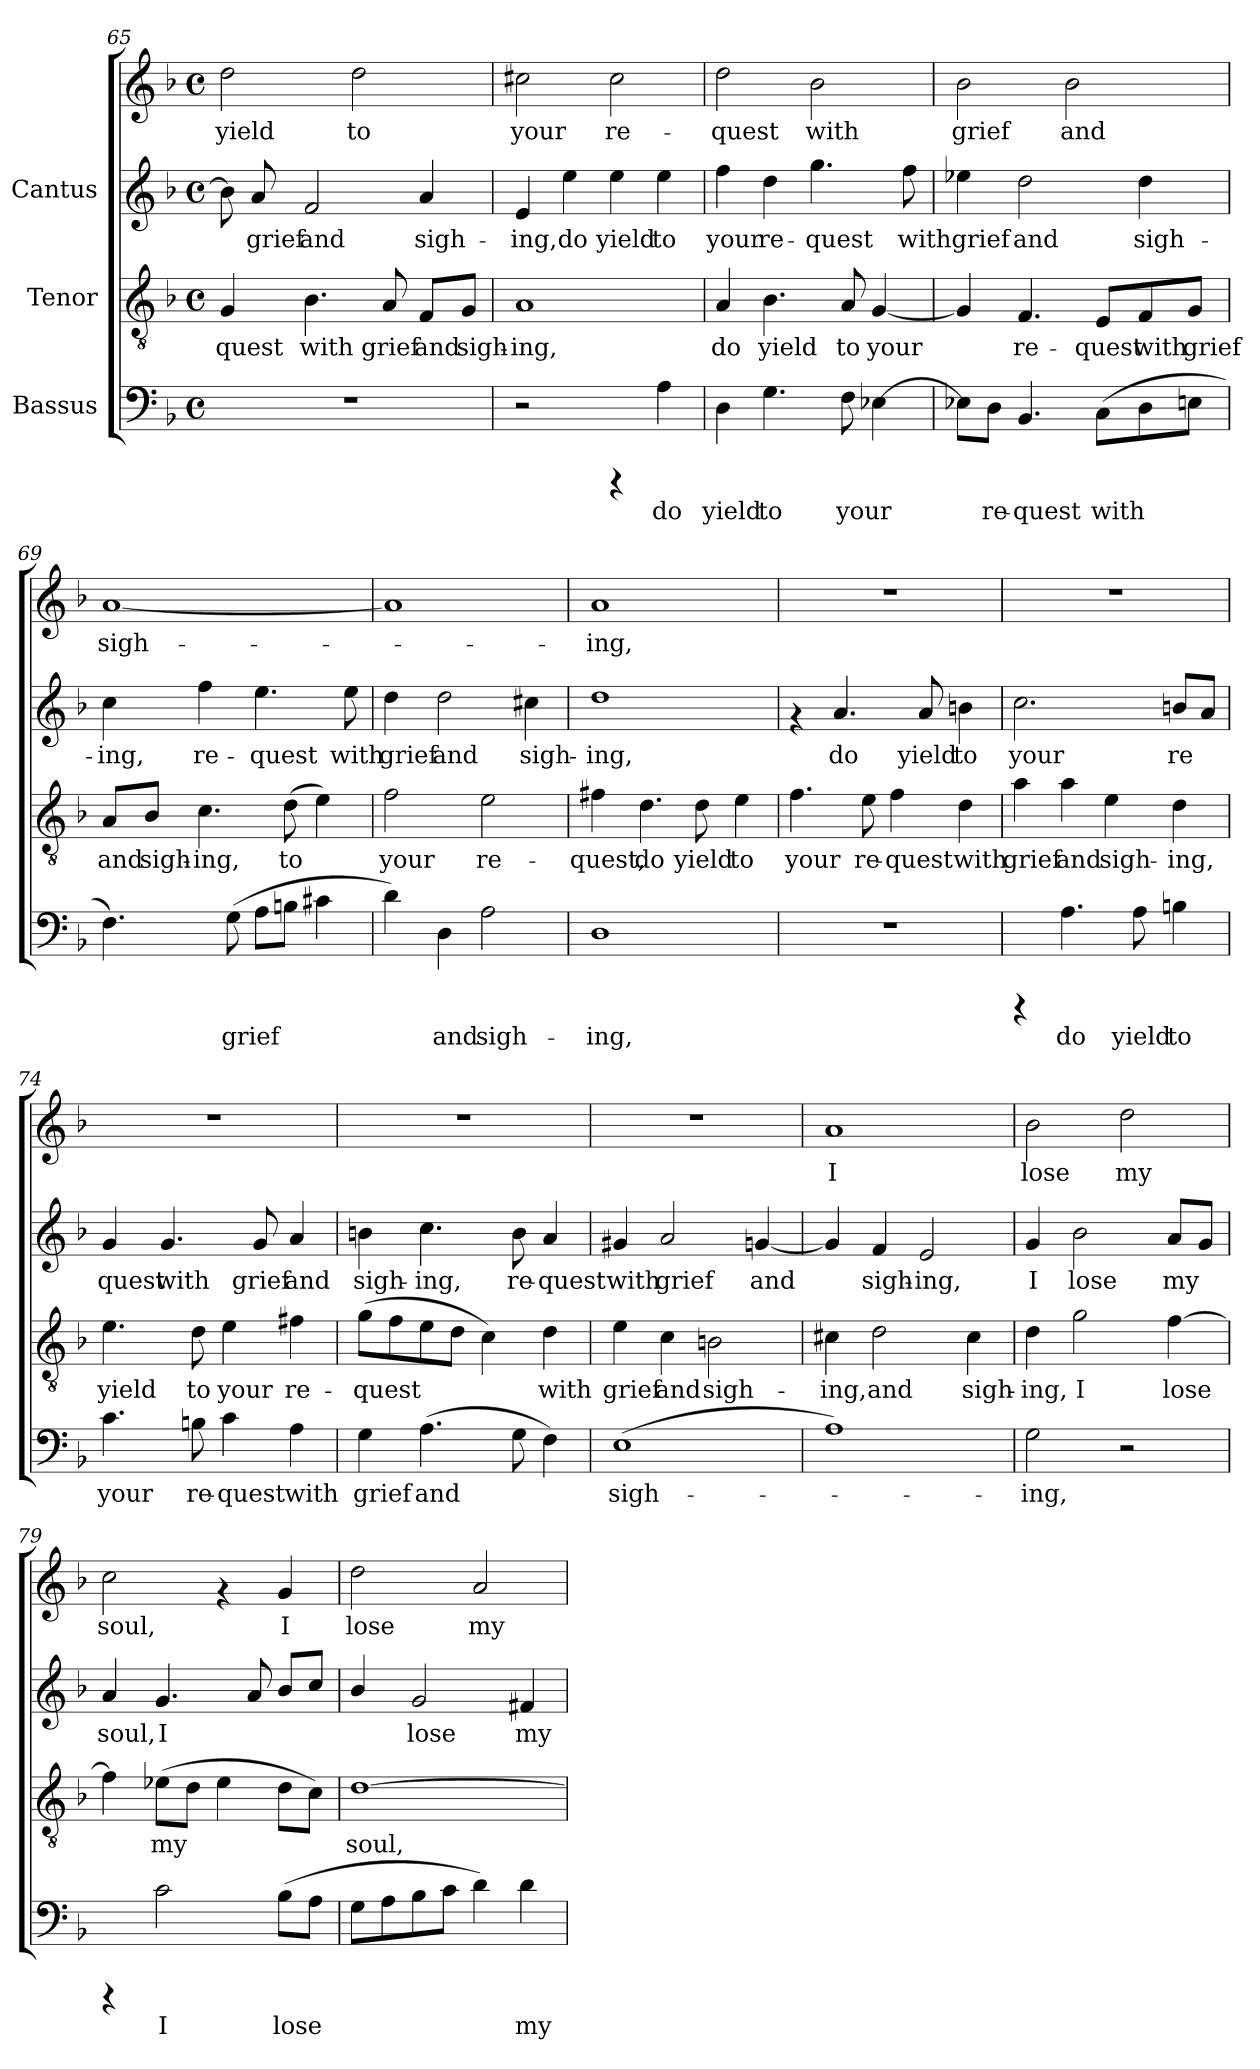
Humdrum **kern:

**kern	**text	**kern	**text	**kern	**text	**kern	**text
*part3	*part3	*part2	*part2	*part1	*part1	*part1	*part1
*staff4	*staff4	*staff3	*staff3	*staff2	*staff2	*staff1	*staff1
*I"Bassus	*	*I"Tenor	*	*I"Cantus	*	*	*
*clefF4	*	*clefGv2	*	*clefG2	*	*clefG2	*
*k[b-]	*	*k[b-]	*	*k[b-]	*	*k[b-]	*
*F:	*	*F:	*	*F:	*	*F:	*
*M4/4	*	*M4/4	*	*M4/4	*	*M4/4	*
*met(c)	*	*met(c)	*	*met(c)	*	*met(c)	*
=65	=65	=65	=65	=65	=65	=65	=65
!	!	!	!LO:LY:b:cj	!	!LO:LY:b:cj	!	!LO:LY:b:cj
1r	.	4G/	-quest	8b-\]	.	2dd\	yield
!	!	!	!	!	!LO:LY:b:cj	!	!
.	.	.	.	8a/	grief	.	.
!	!	!	!LO:LY:b:cj	!	!LO:LY:b:cj	!	!
.	.	4.B-\	with	2f/	and	.	.
!	!	!	!	!	!	!	!LO:LY:b:cj
.	.	.	.	.	.	2dd\	to
!	!	!	!LO:LY:b:cj	!	!	!	!
.	.	8A/	grief	.	.	.	.
!	!	!	!LO:LY:b:cj	!	!LO:LY:b:cj	!	!
.	.	8F/L	and	4a/	sigh-	.	.
!	!	!	!LO:LY:b:cj	!	!	!	!
.	.	8G/J	sigh-	.	.	.	.
!!LO:PB:g=z
=66	=66	=66	=66	=66	=66	=66	=66
!	!	!	!LO:LY:b:cj	!	!LO:LY:b:cj	!	!LO:LY:b:cj
2r	.	1A	-ing,	4e/	-ing,	2cc#X\	-your
!	!	!	!	!	!LO:LY:b:cj	!	!
.	.	.	.	4ee\	do	.	.
!	!	!	!	!	!LO:LY:b:cj	!	!LO:LY:b:cj
4rCCC	.	.	.	4ee\	yield	2cc#\	re-
!	!LO:LY:b:cj	!	!	!	!LO:LY:b:cj	!	!
4A\	do	.	.	4ee\	to	.	.
=67	=67	=67	=67	=67	=67	=67	=67
!	!LO:LY:b:cj	!	!LO:LY:b:cj	!	!LO:LY:b:cj	!	!LO:LY:b:cj
4D\	yield	4A/	do	4ff\	your	2dd\	quest
!	!LO:LY:b:cj	!	!LO:LY:b:cj	!	!LO:LY:b:cj	!	!
4.G\	to	4.B-\	yield	4dd\	re-	.	.
!	!	!	!	!	!LO:LY:b:cj	!	!LO:LY:b:cj
.	.	.	.	4.gg\	-quest	2b-\	with
!	!LO:LY:b:cj	!	!LO:LY:b:cj	!	!	!	!
8F\	your	8A/	to	.	.	.	.
!	!LO:LY:b:cj	!	!LO:LY:b:cj	!	!	!	!
[>4E-X\	.	[<4G/	your	.	.	.	.
!	!	!	!	!	!LO:LY:b:cj	!	!
.	.	.	.	8ff\	with	.	.
=68	=68	=68	=68	=68	=68	=68	=68
!	!LO:LY:b:cj	!	!LO:LY:b:cj	!	!LO:LY:b:cj	!	!LO:LY:b:cj
8E-X\L]	.	4G/]	.	4ee-X\	grief	2b-\	grief
!	!LO:LY:b:cj	!	!	!	!	!	!
8D\J	re-	.	.	.	.	.	.
!	!LO:LY:b:cj	!	!LO:LY:b:cj	!	!LO:LY:b:cj	!	!
4.BB-/	-quest	4.F/	re-	2dd\	and	.	.
!	!	!	!	!	!	!	!LO:LY:b:cj
.	.	.	.	.	.	2b-\	and
!	!LO:LY:b:cj	!	!LO:LY:b:cj	!	!	!	!
(>8C\L	with	8E/L	-quest	.	.	.	.
!	!LO:LY:b:cj	!	!LO:LY:b:cj	!	!LO:LY:b:cj	!	!
8D\	.	8F/	with	4dd\	sigh-	.	.
!	!LO:LY:b:cj	!	!LO:LY:b:cj	!	!	!	!
8En\J	.	8G/J	grief	.	.	.	.
=69	=69	=69	=69	=69	=69	=69	=69
!	!LO:LY:b:cj	!	!LO:LY:b:cj	!	!LO:LY:b:cj	!	!LO:LY:b:cj
4.F\)	.	8A/L	and	4cc\	-ing,	[<1a	-sigh-
!	!	!	!LO:LY:b:cj	!	!	!	!
.	.	8B-/J	sigh-	.	.	.	.
!	!	!	!LO:LY:b:cj	!	!LO:LY:b:cj	!	!
.	.	4.c\	-ing,	4ff\	re-	.	.
!	!LO:LY:b:cj	!	!	!	!	!	!
(>8G\	grief	.	.	.	.	.	.
!	!LO:LY:b:cj	!	!	!	!LO:LY:b:cj	!	!
8A\L	.	.	.	4.ee\	-quest	.	.
!	!LO:LY:b:cj	!	!LO:LY:b:cj	!	!	!	!
8Bn\J	.	(>8d\	to	.	.	.	.
!	!LO:LY:b:cj	!	!LO:LY:b:cj	!	!	!	!
4c#X\	.	4e\)	.	.	.	.	.
!	!	!	!	!	!LO:LY:b:cj	!	!
.	.	.	.	8ee\	with	.	.
!!LO:LB:g=z
=70	=70	=70	=70	=70	=70	=70	=70
!	!LO:LY:b:cj	!	!LO:LY:b:cj	!	!LO:LY:b:cj	!	!
4d\)	.	2f\	your	4dd\	grief	1a]	.
!	!LO:LY:b:cj	!	!	!	!LO:LY:b:cj	!	!
4D\	and	.	.	2dd\	and	.	.
!	!LO:LY:b:cj	!	!LO:LY:b:cj	!	!	!	!
2A\	sigh-	2e\	re-	.	.	.	.
!	!	!	!	!	!LO:LY:b:cj	!	!
.	.	.	.	4cc#X\	sigh-	.	.
=71	=71	=71	=71	=71	=71	=71	=71
!	!LO:LY:b:cj	!	!LO:LY:b:cj	!	!LO:LY:b:cj	!	!LO:LY:b:cj
1D	-ing,	4f#X\	-quest,	1dd	ing,	1a	-ing,
!	!	!	!LO:LY:b:cj	!	!	!	!
.	.	4.d\	do	.	.	.	.
!	!	!	!LO:LY:b:cj	!	!	!	!
.	.	8d\	yield	.	.	.	.
!	!	!	!LO:LY:b:cj	!	!	!	!
.	.	4e\	to	.	.	.	.
=72	=72	=72	=72	=72	=72	=72	=72
!	!	!	!LO:LY:b:cj	!	!	!	!
1r	.	4.f\	your	4rf	.	1r	.
!	!	!	!	!	!LO:LY:b:cj	!	!
.	.	.	.	4.a/	do	.	.
!	!	!	!LO:LY:b:cj	!	!	!	!
.	.	8e\	re-	.	.	.	.
!	!	!	!LO:LY:b:cj	!	!	!	!
.	.	4f\	-quest	.	.	.	.
!	!	!	!	!	!LO:LY:b:cj	!	!
.	.	.	.	8a/	yield	.	.
!	!	!	!LO:LY:b:cj	!	!LO:LY:b:cj	!	!
.	.	4d\	with	4bn\	to	.	.
=73	=73	=73	=73	=73	=73	=73	=73
!	!	!	!LO:LY:b:cj	!	!LO:LY:b:cj	!	!
4rCCC	.	4a\	grief	2.cc\	your	1r	.
!	!LO:LY:b:cj	!	!LO:LY:b:cj	!	!	!	!
4.A\	do	4a\	and	.	.	.	.
!	!	!	!LO:LY:b:cj	!	!	!	!
.	.	4e\	sigh-	.	.	.	.
!	!LO:LY:b:cj	!	!	!	!	!	!
8A\	yield	.	.	.	.	.	.
!	!LO:LY:b:cj	!	!LO:LY:b:cj	!	!LO:LY:b:cj	!	!
4Bn\	to	4d\	-ing,	8bn/L	re-	.	.
!	!	!	!	!	!LO:LY:b:cj	!	!
.	.	.	.	8a/J	--	.	.
!!LO:LB:g=z
=74	=74	=74	=74	=74	=74	=74	=74
!	!LO:LY:b:cj	!	!LO:LY:b:cj	!	!LO:LY:b:cj	!	!
4.c\	your	4.e\	yield	4g/	-quest	1r	.
!	!	!	!	!	!LO:LY:b:cj	!	!
.	.	.	.	4.g/	with	.	.
!	!LO:LY:b:cj	!	!LO:LY:b:cj	!	!	!	!
8Bn\	re-	8d\	to	.	.	.	.
!	!LO:LY:b:cj	!	!LO:LY:b:cj	!	!	!	!
4c\	-quest	4e\	your	.	.	.	.
!	!	!	!	!	!LO:LY:b:cj	!	!
.	.	.	.	8g/	grief	.	.
!	!LO:LY:b:cj	!	!LO:LY:b:cj	!	!LO:LY:b:cj	!	!
4A\	with	4f#X\	re-	4a/	and	.	.
=75	=75	=75	=75	=75	=75	=75	=75
!	!LO:LY:b:cj	!	!LO:LY:b:cj	!	!LO:LY:b:cj	!	!
4G\	grief	(>8g\L	-quest	4bn\	sigh-	1r	.
!	!	!	!LO:LY:b:cj	!	!	!	!
.	.	8f\	.	.	.	.	.
!	!LO:LY:b:cj	!	!LO:LY:b:cj	!	!LO:LY:b:cj	!	!
(>4.A\	and	8e\	.	4.cc\	-ing,	.	.
!	!	!	!LO:LY:b:cj	!	!	!	!
.	.	8d\J	.	.	.	.	.
!	!	!	!LO:LY:b:cj	!	!	!	!
.	.	4c\)	.	.	.	.	.
!	!LO:LY:b:cj	!	!	!	!LO:LY:b:cj	!	!
8G\	.	.	.	8b\	re-	.	.
!	!LO:LY:b:cj	!	!LO:LY:b:cj	!	!LO:LY:b:cj	!	!
4F\)	.	4d\	with	4a/	-quest	.	.
=76	=76	=76	=76	=76	=76	=76	=76
!	!LO:LY:b:cj	!	!LO:LY:b:cj	!	!LO:LY:b:cj	!	!
(>1E	sigh-	4e\	grief	4g#X/	with	1r	.
!	!	!	!LO:LY:b:cj	!	!LO:LY:b:cj	!	!
.	.	4c\	and	2a/	grief	.	.
!	!	!	!LO:LY:b:cj	!	!	!	!
.	.	2Bn\	sigh-	.	.	.	.
!	!	!	!	!	!LO:LY:b:cj	!	!
.	.	.	.	[<4gn/	and	.	.
=77	=77	=77	=77	=77	=77	=77	=77
!	!	!	!LO:LY:b:cj	!	!LO:LY:b:cj	!	!LO:LY:b:cj
1A)	.	4c#X\	-ing,	4g/]	.	1a	I
!	!	!	!LO:LY:b:cj	!	!LO:LY:b:cj	!	!
.	.	2d\	and	4f/	sigh-	.	.
!	!	!	!	!	!LO:LY:b:cj	!	!
.	.	.	.	2e/	-ing,	.	.
!	!	!	!LO:LY:b:cj	!	!	!	!
.	.	4c#\	sigh-	.	.	.	.
!!LO:PB:g=z
=78	=78	=78	=78	=78	=78	=78	=78
!	!LO:LY:b:cj	!	!LO:LY:b:cj	!	!LO:LY:b:cj	!	!LO:LY:b:cj
2G\	-ing,	4d\	-ing,	4g/	I	2b-\	lose
!	!	!	!LO:LY:b:cj	!	!LO:LY:b:cj	!	!
.	.	2g\	I	2b-\	lose	.	.
!	!	!	!	!	!	!	!LO:LY:b:cj
2r	.	.	.	.	.	2dd\	my
!	!	!	!LO:LY:b:cj	!	!LO:LY:b:cj	!	!
.	.	[>4f\	lose	8a/L	my	.	.
!	!	!	!	!	!LO:LY:b:cj	!	!
.	.	.	.	8g/J	.	.	.
=79	=79	=79	=79	=79	=79	=79	=79
!	!	!	!LO:LY:b:cj	!	!LO:LY:b:cj	!	!LO:LY:b:cj
4rCCC	.	4f\]	.	4a/	soul,	2cc\	soul,
!	!LO:LY:b:cj	!	!LO:LY:b:cj	!	!LO:LY:b:cj	!	!
2c\	I	(>8e-X\L	my	4.g/	I	.	.
!	!	!	!LO:LY:b:cj	!	!	!	!
.	.	8d\J	.	.	.	.	.
!	!	!	!LO:LY:b:cj	!	!	!	!
.	.	4e-\	.	.	.	4rf	.
!	!	!	!	!	!LO:LY:b:cj	!	!
.	.	.	.	8a/	.	.	.
!	!LO:LY:b:cj	!	!LO:LY:b:cj	!	!LO:LY:b:cj	!	!LO:LY:b:cj
(>8B-\L	lose	8d\L	.	8b-/L	.	4g/	I
!	!LO:LY:b:cj	!	!LO:LY:b:cj	!	!LO:LY:b:cj	!	!
8A\J	.	8c\J)	.	8cc/J	.	.	.
=80	=80	=80	=80	=80	=80	=80	=80
!	!LO:LY:b:cj	!	!LO:LY:b:cj	!	!LO:LY:b:cj	!	!LO:LY:b:cj
8G\L	.	[>1d	soul,	4b-/	.	2dd\	lose
!	!LO:LY:b:cj	!	!	!	!	!	!
8A\	.	.	.	.	.	.	.
!	!LO:LY:b:cj	!	!	!	!LO:LY:b:cj	!	!
8B-\	.	.	.	2g/	lose	.	.
!	!LO:LY:b:cj	!	!	!	!	!	!
8c\J	.	.	.	.	.	.	.
!	!LO:LY:b:cj	!	!	!	!	!	!LO:LY:b:cj
4d\)	.	.	.	.	.	2a/	my
!	!LO:LY:b:cj	!	!	!	!LO:LY:b:cj	!	!
4d\	my	.	.	4f#X/	my	.	.
=	=	=	=	=	=	=	=
*-	*-	*-	*-	*-	*-	*-	*-
